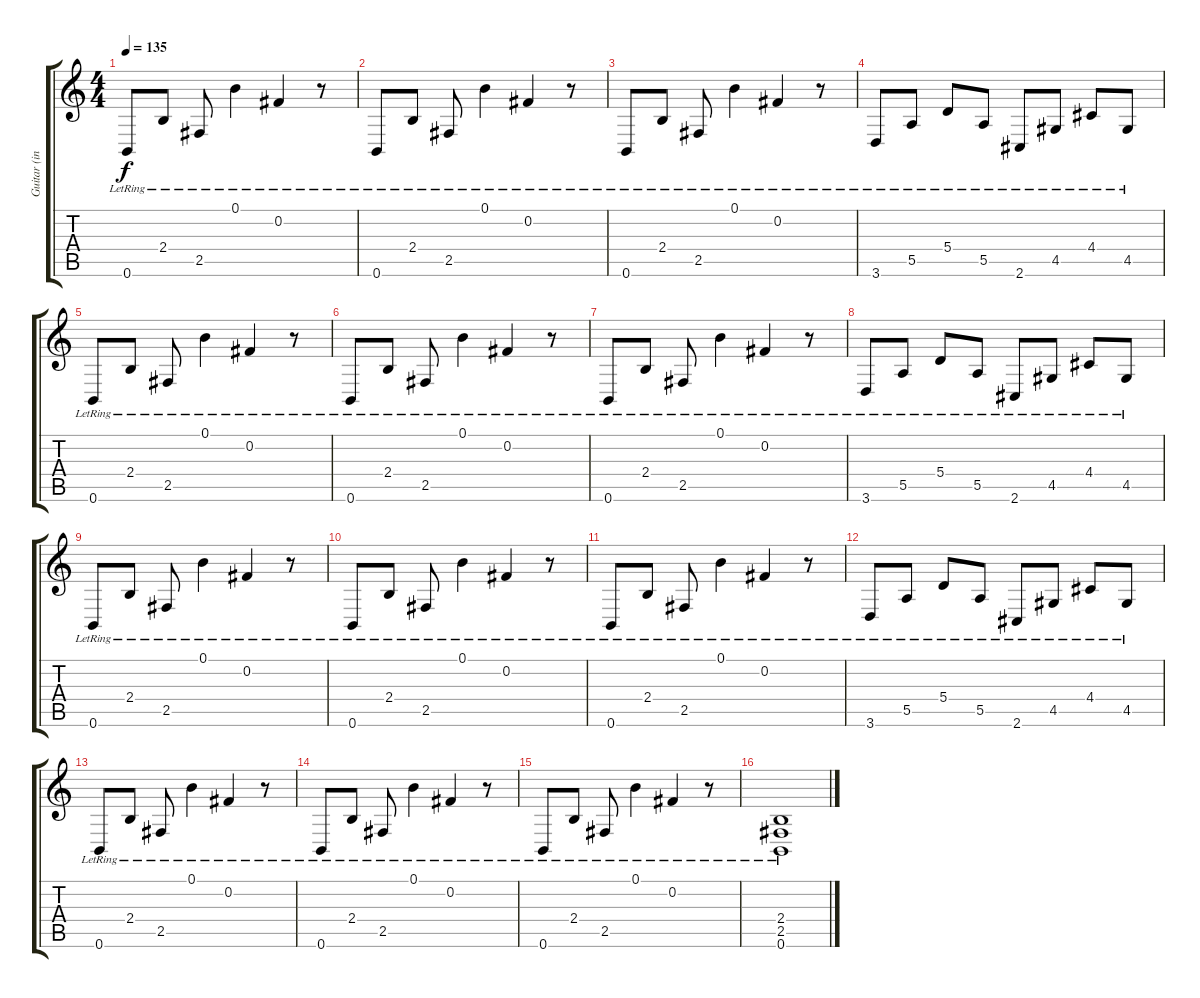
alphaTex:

\track ("Guitar (intro)" "Guitar (in") {instrument electricguitarjazz}
\staff {score tabs}
\tuning (B3 Gb3 D3 A2 E2 B1) {hide}
\ts (4 4)
\tempo 135
\clef g2
\ks c
0.6{lr}.8{dy f instrument electricguitarjazz} 2.4{lr}.8 2.5{lr}.8 0.1{lr}.4 0.2{lr}.4 r.8 |
0.6{lr}.8 2.4{lr}.8 2.5{lr}.8 0.1{lr}.4 0.2{lr}.4 r.8 |
0.6{lr}.8 2.4{lr}.8 2.5{lr}.8 0.1{lr}.4 0.2{lr}.4 r.8 |
3.6{lr}.8 5.5{lr}.8 5.4{lr}.8 5.5{lr}.8 2.6{lr}.8 4.5{lr}.8 4.4{lr}.8 4.5{lr}.8 |
0.6{lr}.8 2.4{lr}.8 2.5{lr}.8 0.1{lr}.4 0.2{lr}.4 r.8 |
0.6{lr}.8 2.4{lr}.8 2.5{lr}.8 0.1{lr}.4 0.2{lr}.4 r.8 |
0.6{lr}.8 2.4{lr}.8 2.5{lr}.8 0.1{lr}.4 0.2{lr}.4 r.8 |
3.6{lr}.8 5.5{lr}.8 5.4{lr}.8 5.5{lr}.8 2.6{lr}.8 4.5{lr}.8 4.4{lr}.8 4.5{lr}.8 |
0.6{lr}.8 2.4{lr}.8 2.5{lr}.8 0.1{lr}.4 0.2{lr}.4 r.8 |
0.6{lr}.8 2.4{lr}.8 2.5{lr}.8 0.1{lr}.4 0.2{lr}.4 r.8 |
0.6{lr}.8 2.4{lr}.8 2.5{lr}.8 0.1{lr}.4 0.2{lr}.4 r.8 |
3.6{lr}.8 5.5{lr}.8 5.4{lr}.8 5.5{lr}.8 2.6{lr}.8 4.5{lr}.8 4.4{lr}.8 4.5{lr}.8 |
0.6{lr}.8 2.4{lr}.8 2.5{lr}.8 0.1{lr}.4 0.2{lr}.4 r.8 |
0.6{lr}.8 2.4{lr}.8 2.5{lr}.8 0.1{lr}.4 0.2{lr}.4 r.8 |
0.6{lr}.8 2.4{lr}.8 2.5{lr}.8 0.1{lr}.4 0.2{lr}.4 r.8 |
(2.4{lr} 2.5{lr} 0.6{lr}).1
